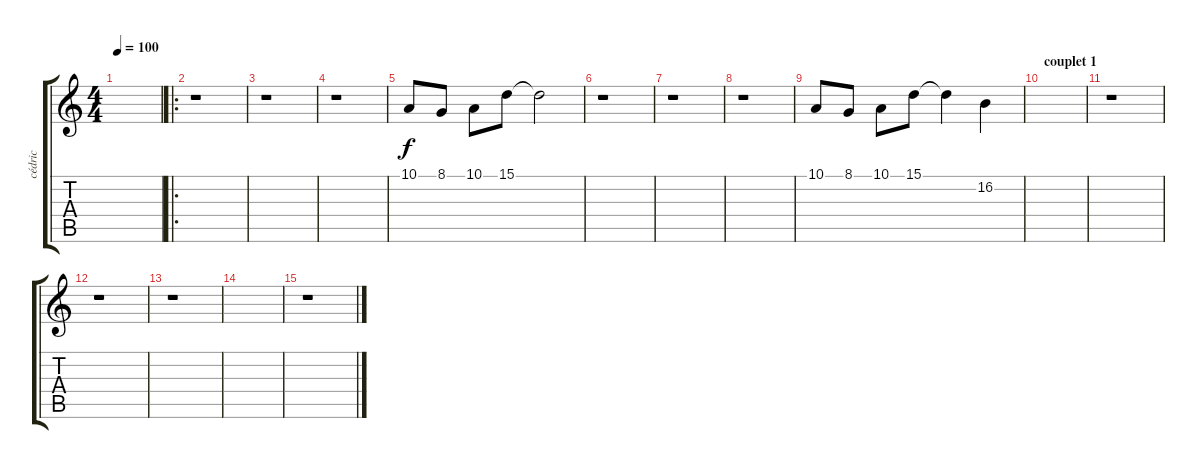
\track ("cédric" "cédric") {instrument acousticgrandpiano}
\staff {score tabs}
\tuning (B3 G3 D3 A2 E2 B1) {hide}
\ts (4 4)
\tempo 100
\clef g2
\ks c
|
\ro
r.1 |
r.1 |
r.1 |
10.1.8 8.1.8 10.1.8 15.1.8 15.1{t}.2 |
r.1 |
r.1 |
r.1 |
10.1.8 8.1.8 10.1.8 15.1.8 15.1{t}.4 16.2.4 |
\section ("" "couplet 1")
|
r.1 |
r.1 |
r.1 |
|
r.1
